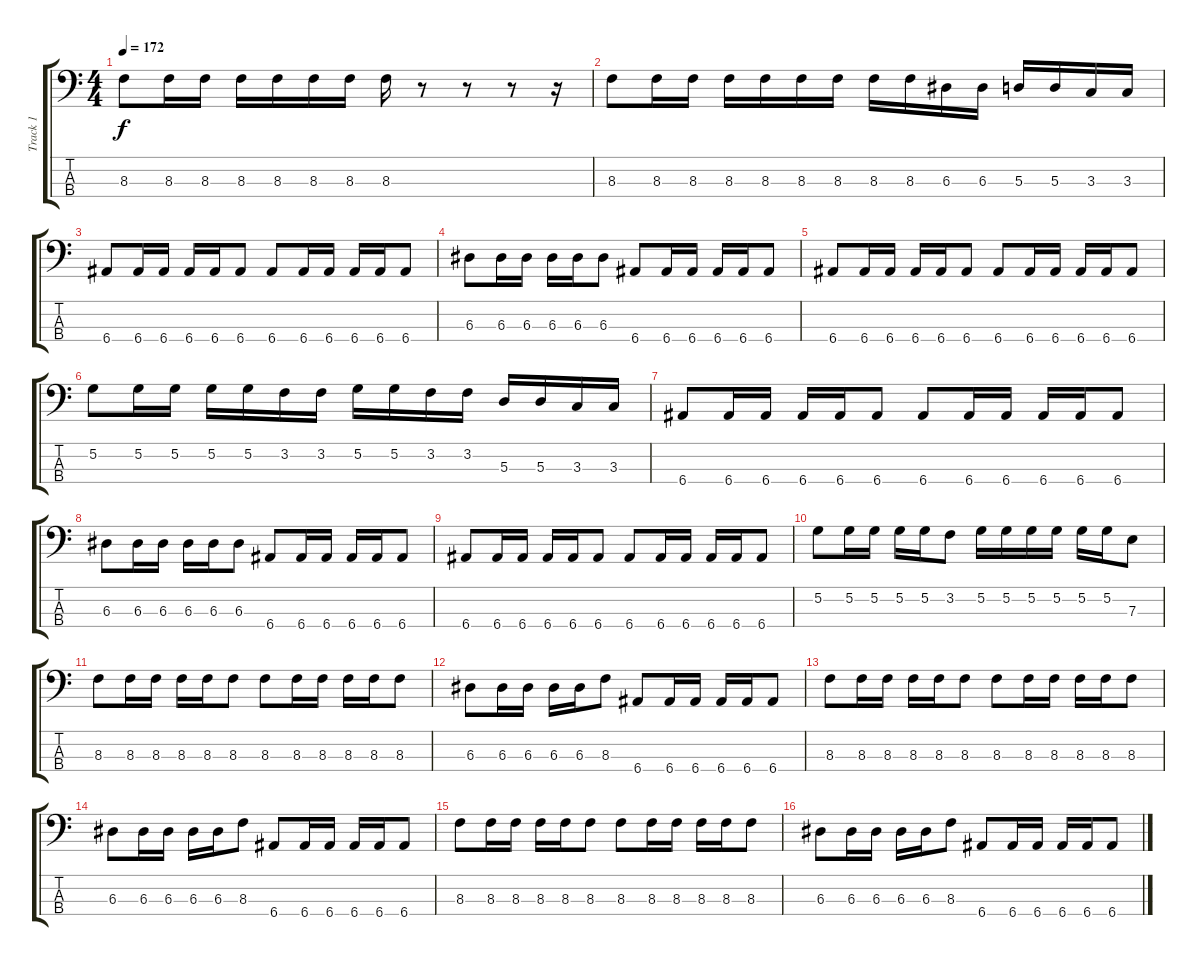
\track ("Track 1" "Track 1") {instrument electricbassfinger}
\staff {score tabs}
\tuning (G2 D2 A1 E1) {hide}
\ts (4 4)
\tempo 172
\clef f4
\ks c
8.3.8{dy f} 8.3.16 8.3.16 8.3.16 8.3.16 8.3.16 8.3.16 8.3.16 r.8 r.8 r.8 r.16 |
8.3.8 8.3.16 8.3.16 8.3.16 8.3.16 8.3.16 8.3.16 8.3.16 8.3.16 6.3.16 6.3.16 5.3.16 5.3.16 3.3.16 3.3.16 |
6.4.8 6.4.16 6.4.16 6.4.16 6.4.16 6.4.8 6.4.8 6.4.16 6.4.16 6.4.16 6.4.16 6.4.8 |
6.3.8 6.3.16 6.3.16 6.3.16 6.3.16 6.3.8 6.4.8 6.4.16 6.4.16 6.4.16 6.4.16 6.4.8 |
6.4.8 6.4.16 6.4.16 6.4.16 6.4.16 6.4.8 6.4.8 6.4.16 6.4.16 6.4.16 6.4.16 6.4.8 |
5.2.8 5.2.16 5.2.16 5.2.16 5.2.16 3.2.16 3.2.16 5.2.16 5.2.16 3.2.16 3.2.16 5.3.16 5.3.16 3.3.16 3.3.16 |
6.4.8 6.4.16 6.4.16 6.4.16 6.4.16 6.4.8 6.4.8 6.4.16 6.4.16 6.4.16 6.4.16 6.4.8 |
6.3.8 6.3.16 6.3.16 6.3.16 6.3.16 6.3.8 6.4.8 6.4.16 6.4.16 6.4.16 6.4.16 6.4.8 |
6.4.8 6.4.16 6.4.16 6.4.16 6.4.16 6.4.8 6.4.8 6.4.16 6.4.16 6.4.16 6.4.16 6.4.8 |
5.2.8 5.2.16 5.2.16 5.2.16 5.2.16 3.2.8 5.2.16 5.2.16 5.2.16 5.2.16 5.2.16 5.2.16 7.3.8 |
8.3.8 8.3.16 8.3.16 8.3.16 8.3.16 8.3.8 8.3.8 8.3.16 8.3.16 8.3.16 8.3.16 8.3.8 |
6.3.8 6.3.16 6.3.16 6.3.16 6.3.16 8.3.8 6.4.8 6.4.16 6.4.16 6.4.16 6.4.16 6.4.8 |
8.3.8 8.3.16 8.3.16 8.3.16 8.3.16 8.3.8 8.3.8 8.3.16 8.3.16 8.3.16 8.3.16 8.3.8 |
6.3.8 6.3.16 6.3.16 6.3.16 6.3.16 8.3.8 6.4.8 6.4.16 6.4.16 6.4.16 6.4.16 6.4.8 |
8.3.8 8.3.16 8.3.16 8.3.16 8.3.16 8.3.8 8.3.8 8.3.16 8.3.16 8.3.16 8.3.16 8.3.8 |
6.3.8 6.3.16 6.3.16 6.3.16 6.3.16 8.3.8 6.4.8 6.4.16 6.4.16 6.4.16 6.4.16 6.4.8
